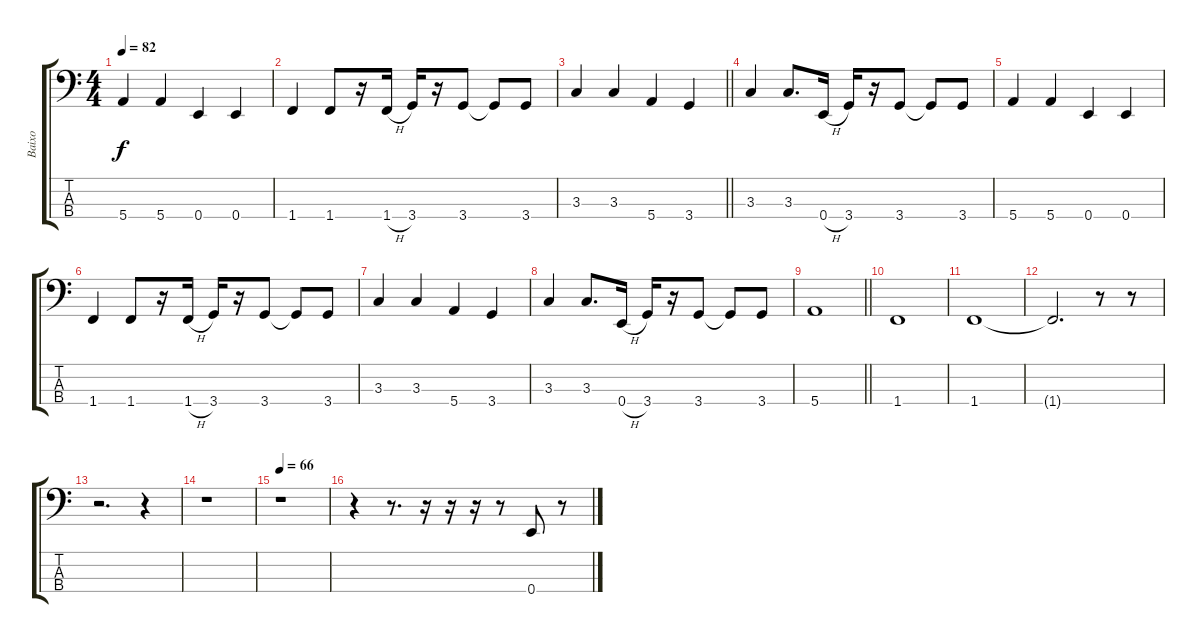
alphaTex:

\track ("Baixo" "Baixo") {instrument electricbassfinger}
\staff {score tabs}
\tuning (G2 D2 A1 E1) {hide}
\ts (4 4)
\tempo 82
\clef f4
\ks c
5.4.4{dy f} 5.4.4 0.4.4 0.4.4 |
1.4.4 1.4.8 r.16 1.4{h}.16 3.4.16 r.16 3.4.8 3.4{t}.8 3.4.8 |
\barLineRight lightlight
3.3.4 3.3.4 5.4.4 3.4.4 |
3.3.4 3.3.8{d} 0.4{h}.16 3.4.16 r.16 3.4.8 3.4{t}.8 3.4.8 |
5.4.4 5.4.4 0.4.4 0.4.4 |
1.4.4 1.4.8 r.16 1.4{h}.16 3.4.16 r.16 3.4.8 3.4{t}.8 3.4.8 |
3.3.4 3.3.4 5.4.4 3.4.4 |
3.3.4 3.3.8{d} 0.4{h}.16 3.4.16 r.16 3.4.8 3.4{t}.8 3.4.8 |
\barLineRight lightlight
5.4.1 |
1.4.1 |
1.4.1 |
1.4{t}.2{d} r.8 r.8 |
r.2{d} r.4 |
r.1 |
\tempo 66
r.1 |
r.4 r.8{d} r.16 r.16 r.16 r.8 0.4.8 r.8
